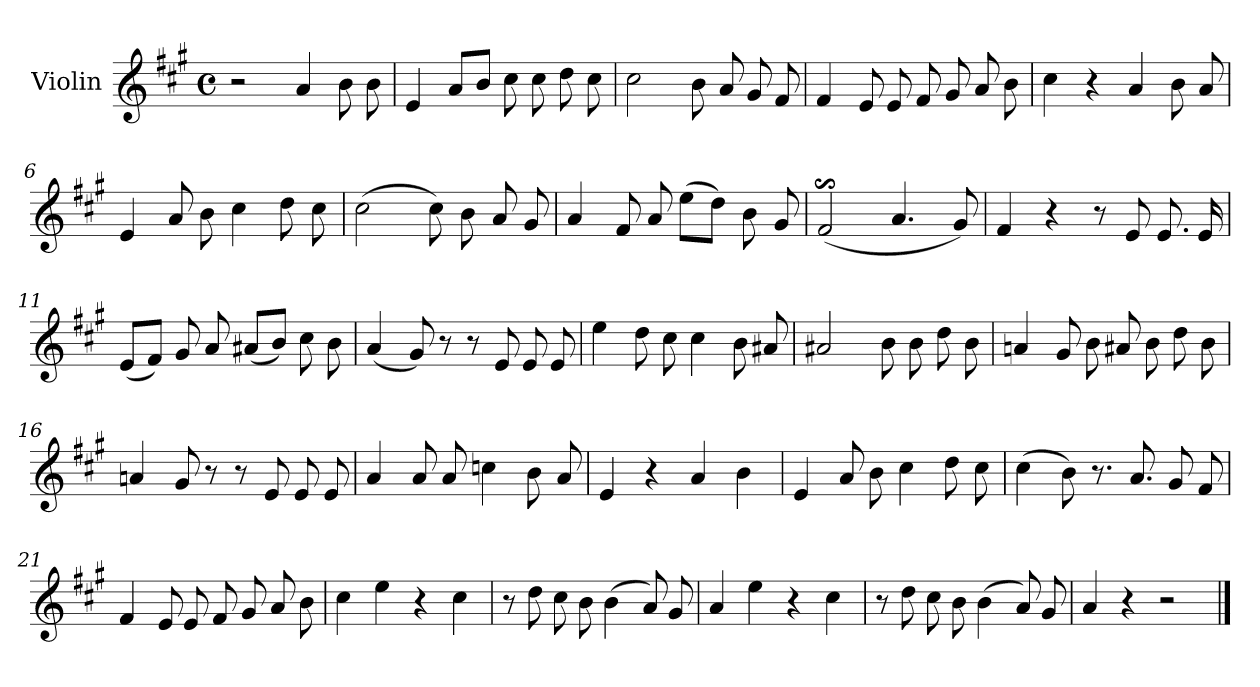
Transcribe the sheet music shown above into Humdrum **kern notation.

**kern	**dynam
*part1	*part1
*staff1	*staff1
*I"Violin	*
*I'Vln.	*
*clefG2	*
*k[f#c#g#]	*
*M4/4	*
*met(c)	*
=1	=1
2r	Moderato
4a	.
8b	.
8b	.
=2	=2
4e	.
8aL	.
8bJ	.
8cc#	.
8cc#	.
8dd	.
8cc#	.
=3	=3
2cc#	.
8b	.
8a	.
8g#	.
8f#	.
=4	=4
4f#	.
8e	.
8e	.
8f#	.
8g#	.
8a	.
8b	.
=5	=5
4cc#	.
4r	.
4a	.
8b	.
8a	.
!!LO:LB:g=z
=6	=6
4e	.
8a	.
8b	.
4cc#	.
8dd	.
8cc#	.
=7	=7
(2cc#	.
8cc#)	.
8b	.
8a	.
8g#	.
=8	=8
4a	.
8f#	.
8a	.
(8eeL	.
8ddJ)	.
8b	.
8g#	.
=9	=9
(2f#s$SS	.
4.a	.
8g#)	.
=10	=10
4f#	.
4r	.
8r	.
8e	.
8.e	.
16e	.
!!LO:LB:g=z
=11	=11
(8eL	.
8f#J)	.
8g#	.
8a	.
(8a#XL	.
8bJ)	.
8cc#	.
8b	.
=12	=12
(4a	.
8g#)	.
8r	.
8r	.
8e	.
8e	.
8e	.
=13	=13
4ee	.
8dd	.
8cc#	.
4cc#	.
8b	.
8a#X	.
=14	=14
2a#X	.
8b	.
8b	.
8dd	.
8b	.
!!LO:LB:g=z
=15	=15
4an	.
8g#	.
8b	.
8a#X	.
8b	.
8dd	.
8b	.
=16	=16
4an	.
8g#	.
8r	.
8r	.
8e	.
8e	.
8e	.
=17	=17
4a	.
8a	.
8a	.
4ccn	.
8b	.
8a	.
=18	=18
4e	.
4r	.
4a	.
4b	.
=19	=19
4e	.
8a	.
8b	.
4cc#	.
8dd	.
8cc#	.
!!LO:LB:g=z
=20	=20
(4cc#	.
8b)	.
8.r	.
8.a	.
8g#	.
8f#	.
=21	=21
4f#	.
8e	.
8e	.
8f#	.
8g#	.
8a	.
8b	.
=22	=22
4cc#	.
4ee	.
4r	.
4cc#	.
=23	=23
8r	.
8dd	.
8cc#	.
8b	.
(4b	.
8a)	.
8g#	.
=24	=24
4a	.
4ee	.
4r	.
4cc#	.
!!LO:LB:g=z
=25	=25
8r	.
8dd	.
8cc#	.
8b	.
(4b	.
8a)	.
8g#	.
=26	=26
4a	.
4r	.
2r	.
==	==
*-	*-
